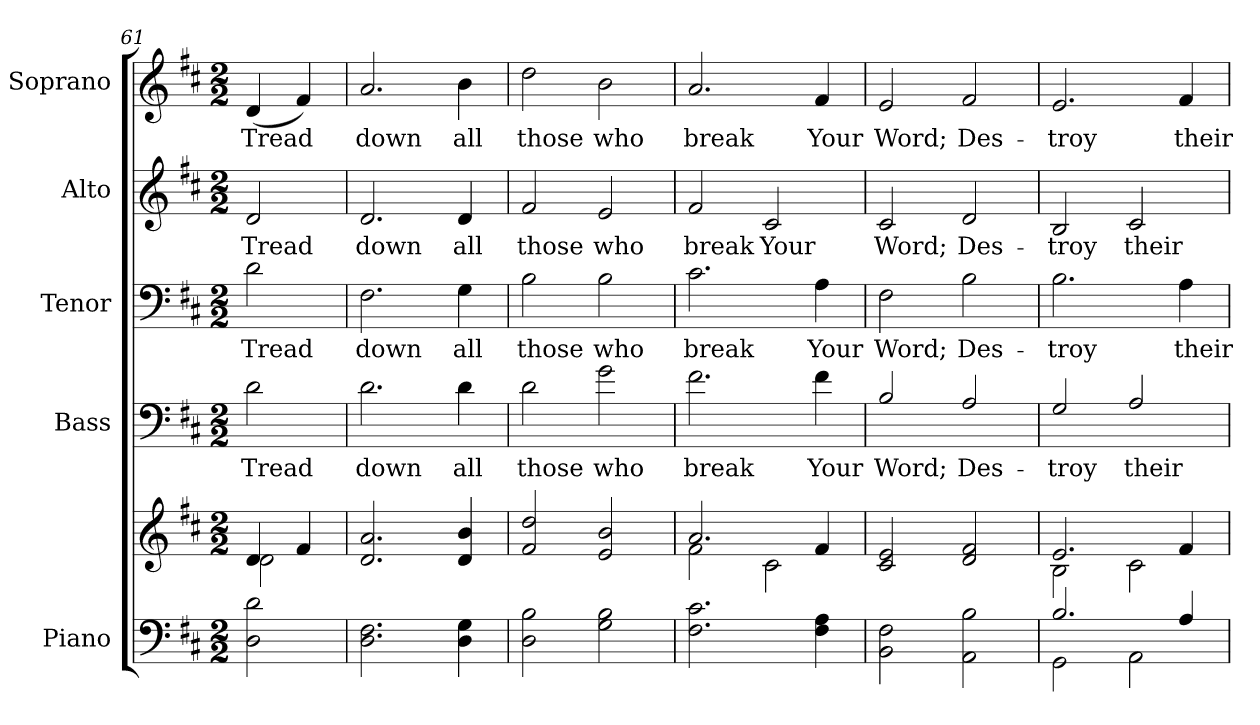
**kern	**kern	**kern	**text	**kern	**text	**kern	**text	**kern	**text
*part5	*part5	*part4	*part4	*part3	*part3	*part2	*part2	*part1	*part1
*staff6	*staff5	*staff4	*staff4	*staff3	*staff3	*staff2	*staff2	*staff1	*staff1
*I"Piano	*	*I"Bass	*	*I"Tenor	*	*I"Alto	*	*I"Soprano	*
*I'Pno.	*	*I'B.	*	*I'T.	*	*I'A.	*	*I'S.	*
*clefF4	*clefG2	*clefF4	*	*clefF4	*	*clefG2	*	*clefG2	*
*	*	*ITrd7c12	*	*	*	*	*	*	*
*k[f#c#]	*k[f#c#]	*k[f#c#]	*	*k[f#c#]	*	*k[f#c#]	*	*k[f#c#]	*
*D:	*D:	*D:	*	*D:	*	*D:	*	*D:	*
*M2/2	*M2/2	*M2/2	*	*M2/2	*	*M2/2	*	*M2/2	*
=61	=61	=61	=61	=61	=61	=61	=61	=61	=61
*	*^	*	*	*	*	*	*	*	*
!	!	!	!	!LO:LY:b:color=#000000	!	!	!	!	!	!
!	!	!	!	!	!	!LO:LY:b:color=#000000	!	!	!	!
!	!	!	!	!	!	!	!	!LO:LY:b:color=#000000	!	!
!	!	!	!	!	!	!	!	!	!	!LO:LY:b:color=#000000
2Di\ 2di	4di/	2di\	2Di\	Tread	2di\	Tread	2di/	Tread	(4di/	Tread
.	4f#i/	.	.	.	.	.	.	.	4f#i/)	.
*	*v	*v	*	*	*	*	*	*	*	*
=62	=62	=62	=62	=62	=62	=62	=62	=62	=62
!	!	!	!LO:LY:b:color=#000000	!	!	!	!	!	!
!	!	!	!	!	!LO:LY:b:color=#000000	!	!	!	!
!	!	!	!	!	!	!	!LO:LY:b:color=#000000	!	!
!	!	!	!	!	!	!	!	!	!LO:LY:b:color=#000000
2.Di\ 2.F#i	2.di/ 2.ai	2.Di\	down	2.F#i\	down	2.di/	down	2.ai/	down
!	!	!	!LO:LY:b:color=#000000	!	!	!	!	!	!
!	!	!	!	!	!LO:LY:b:color=#000000	!	!	!	!
!	!	!	!	!	!	!	!LO:LY:b:color=#000000	!	!
!	!	!	!	!	!	!	!	!	!LO:LY:b:color=#000000
4Di\ 4Gi	4di/ 4bi	4Di\	all	4Gi\	all	4di/	all	4bi\	all
=63	=63	=63	=63	=63	=63	=63	=63	=63	=63
!	!	!	!LO:LY:b:color=#000000	!	!	!	!	!	!
!	!	!	!	!	!LO:LY:b:color=#000000	!	!	!	!
!	!	!	!	!	!	!	!LO:LY:b:color=#000000	!	!
!	!	!	!	!	!	!	!	!	!LO:LY:b:color=#000000
2Di\ 2Bi	2f#i/ 2ddi	2Di\	those	2Bi\	those	2f#i/	those	2ddi\	those
!	!	!	!LO:LY:b:color=#000000	!	!	!	!	!	!
!	!	!	!	!	!LO:LY:b:color=#000000	!	!	!	!
!	!	!	!	!	!	!	!LO:LY:b:color=#000000	!	!
!	!	!	!	!	!	!	!	!	!LO:LY:b:color=#000000
2Gi\ 2Bi	2ei/ 2bi	2Gi\	who	2Bi\	who	2ei/	who	2bi\	who
=64	=64	=64	=64	=64	=64	=64	=64	=64	=64
*	*^	*	*	*	*	*	*	*	*
!	!	!	!	!LO:LY:b:color=#000000	!	!	!	!	!	!
!	!	!	!	!	!	!LO:LY:b:color=#000000	!	!	!	!
!	!	!	!	!	!	!	!	!LO:LY:b:color=#000000	!	!
!	!	!	!	!	!	!	!	!	!	!LO:LY:b:color=#000000
2.F#i\ 2.c#i	2.ai/	2f#i\	2.F#i\	break	2.c#i\	break	2f#i/	break	2.ai/	break
!	!	!	!	!	!	!	!	!LO:LY:b:color=#000000	!	!
.	.	2c#i\	.	.	.	.	2c#i/	Your	.	.
!	!	!	!	!LO:LY:b:color=#000000	!	!	!	!	!	!
!	!	!	!	!	!	!LO:LY:b:color=#000000	!	!	!	!
!	!	!	!	!	!	!	!	!	!	!LO:LY:b:color=#000000
4F#i\ 4Ai	4f#i/	.	4F#i\	Your	4Ai\	Your	.	.	4f#i/	Your
*	*v	*v	*	*	*	*	*	*	*	*
!!LO:PB:g=z
=65	=65	=65	=65	=65	=65	=65	=65	=65	=65
!	!	!	!LO:LY:b:color=#000000	!	!	!	!	!	!
!	!	!	!	!	!LO:LY:b:color=#000000	!	!	!	!
!	!	!	!	!	!	!	!LO:LY:b:color=#000000	!	!
!	!	!	!	!	!	!	!	!	!LO:LY:b:color=#000000
2BBi\ 2F#i	2c#i/ 2ei	2BBi/	Word;	2F#i\	Word;	2c#i/	Word;	2ei/	Word;
!	!	!	!LO:LY:b:color=#000000	!	!	!	!	!	!
!	!	!	!	!	!LO:LY:b:color=#000000	!	!	!	!
!	!	!	!	!	!	!	!LO:LY:b:color=#000000	!	!
!	!	!	!	!	!	!	!	!	!LO:LY:b:color=#000000
2AAi\ 2Bi	2di/ 2f#i	2AAi/	Des-	2Bi\	Des-	2di/	Des-	2f#i/	Des-
=66	=66	=66	=66	=66	=66	=66	=66	=66	=66
*^	*^	*	*	*	*	*	*	*	*
!	!	!	!	!	!LO:LY:b:color=#000000	!	!	!	!	!	!
!	!	!	!	!	!	!	!LO:LY:b:color=#000000	!	!	!	!
!	!	!	!	!	!	!	!	!	!LO:LY:b:color=#000000	!	!
!	!	!	!	!	!	!	!	!	!	!	!LO:LY:b:color=#000000
2.Bi/	2GGi\	2.ei/	2Bi\	2GGi/	-troy	2.Bi\	-troy	2Bi/	-troy	2.ei/	-troy
!	!	!	!	!	!LO:LY:b:color=#000000	!	!	!	!	!	!
!	!	!	!	!	!	!	!	!	!LO:LY:b:color=#000000	!	!
.	2AAi\	.	2c#i\	2AAi/	their	.	.	2c#i/	their	.	.
!	!	!	!	!	!	!	!LO:LY:b:color=#000000	!	!	!	!
!	!	!	!	!	!	!	!	!	!	!	!LO:LY:b:color=#000000
4Ai/	.	4f#i/	.	.	.	4Ai\	their	.	.	4f#i/	their
*v	*v	*	*	*	*	*	*	*	*	*	*
*	*v	*v	*	*	*	*	*	*	*	*
=	=	=	=	=	=	=	=	=	=
*-	*-	*-	*-	*-	*-	*-	*-	*-	*-
